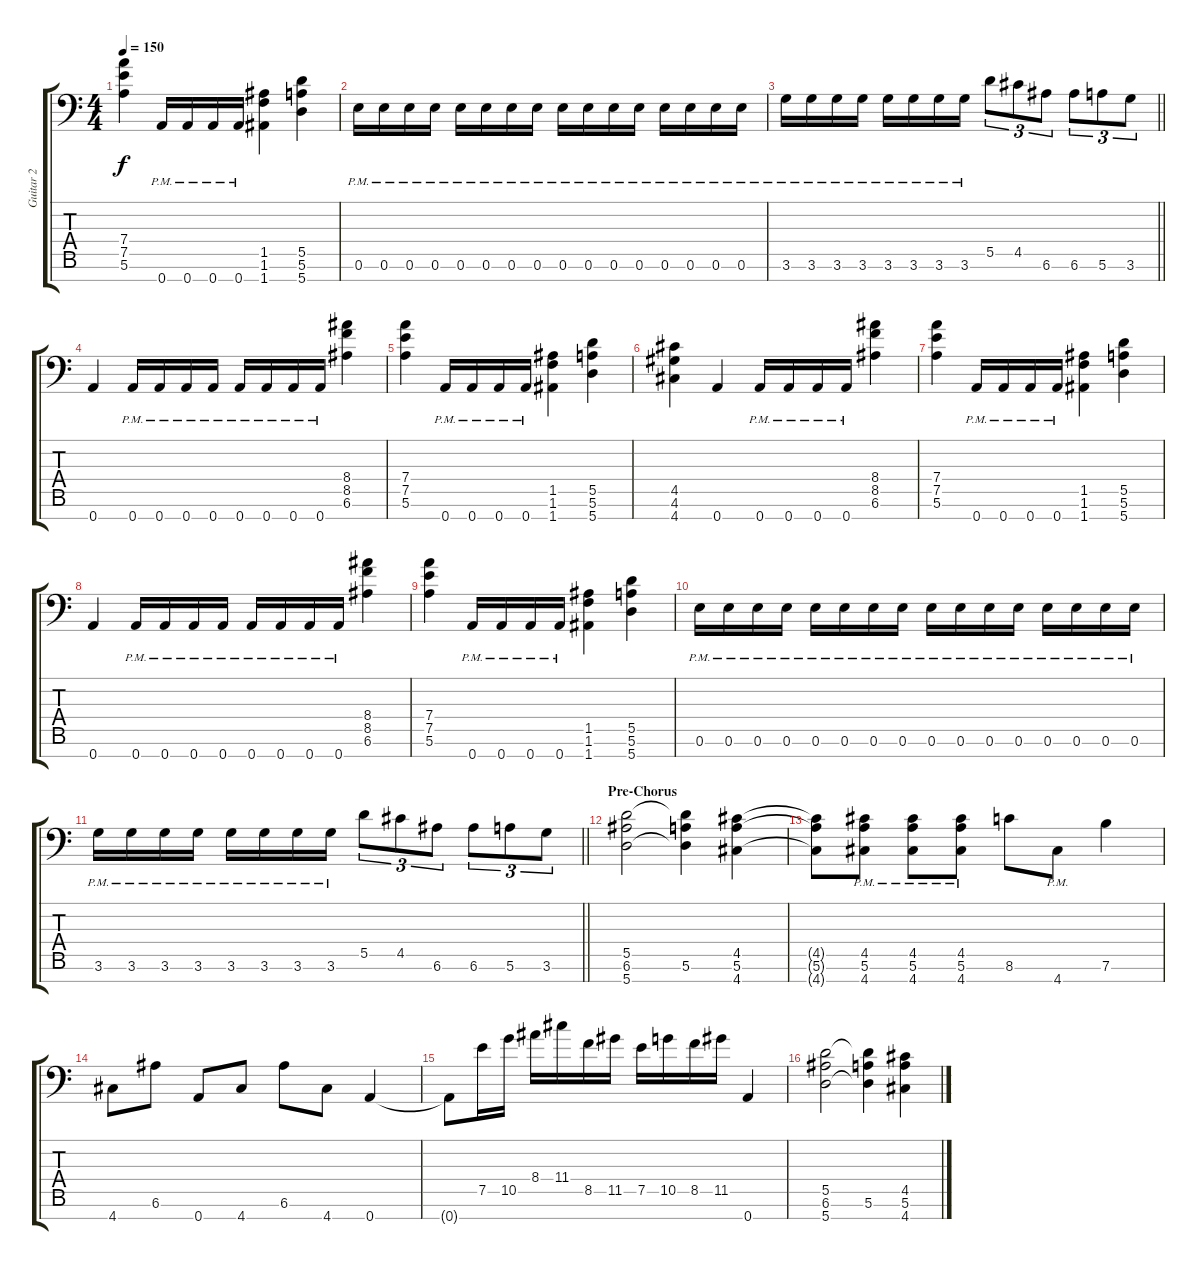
\track ("Guitar 2" "Guitar 2") {instrument overdrivenguitar}
\staff {score tabs}
\tuning (E4 B3 G3 D3 A2 E2 A1) {hide}
\ts (4 4)
\tempo 150
\clef f4
\ks c
(7.4 7.5 5.6).4{dy f} 0.7{pm}.16 0.7{pm}.16 0.7{pm}.16 0.7{pm}.16 (1.5 1.6 1.7).4 (5.5 5.6 5.7).4 |
0.6{pm}.16 0.6{pm}.16 0.6{pm}.16 0.6{pm}.16 0.6{pm}.16 0.6{pm}.16 0.6{pm}.16 0.6{pm}.16 0.6{pm}.16 0.6{pm}.16 0.6{pm}.16 0.6{pm}.16 0.6{pm}.16 0.6{pm}.16 0.6{pm}.16 0.6{pm}.16 |
\barLineRight lightlight
3.6{pm}.16 3.6{pm}.16 3.6{pm}.16 3.6{pm}.16 3.6{pm}.16 3.6{pm}.16 3.6{pm}.16 3.6{pm}.16 5.5.8{tu (3 2)} 4.5.8{tu (3 2)} 6.6.8{tu (3 2)} 6.6.8{tu (3 2)} 5.6.8{tu (3 2)} 3.6.8{tu (3 2)} |
0.7.4 0.7{pm}.16 0.7{pm}.16 0.7{pm}.16 0.7{pm}.16 0.7{pm}.16 0.7{pm}.16 0.7{pm}.16 0.7{pm}.16 (8.4 8.5 6.6).4 |
(7.4 7.5 5.6).4 0.7{pm}.16 0.7{pm}.16 0.7{pm}.16 0.7{pm}.16 (1.5 1.6 1.7).4 (5.5 5.6 5.7).4 |
(4.5 4.6 4.7).4 0.7.4 0.7{pm}.16 0.7{pm}.16 0.7{pm}.16 0.7{pm}.16 (8.4 8.5 6.6).4 |
(7.4 7.5 5.6).4 0.7{pm}.16 0.7{pm}.16 0.7{pm}.16 0.7{pm}.16 (1.5 1.6 1.7).4 (5.5 5.6 5.7).4 |
0.7.4 0.7{pm}.16 0.7{pm}.16 0.7{pm}.16 0.7{pm}.16 0.7{pm}.16 0.7{pm}.16 0.7{pm}.16 0.7{pm}.16 (8.4 8.5 6.6).4 |
(7.4 7.5 5.6).4 0.7{pm}.16 0.7{pm}.16 0.7{pm}.16 0.7{pm}.16 (1.5 1.6 1.7).4 (5.5 5.6 5.7).4 |
0.6{pm}.16 0.6{pm}.16 0.6{pm}.16 0.6{pm}.16 0.6{pm}.16 0.6{pm}.16 0.6{pm}.16 0.6{pm}.16 0.6{pm}.16 0.6{pm}.16 0.6{pm}.16 0.6{pm}.16 0.6{pm}.16 0.6{pm}.16 0.6{pm}.16 0.6{pm}.16 |
\barLineRight lightlight
3.6{pm}.16 3.6{pm}.16 3.6{pm}.16 3.6{pm}.16 3.6{pm}.16 3.6{pm}.16 3.6{pm}.16 3.6{pm}.16 5.5.8{tu (3 2)} 4.5.8{tu (3 2)} 6.6.8{tu (3 2)} 6.6.8{tu (3 2)} 5.6.8{tu (3 2)} 3.6.8{tu (3 2)} |
\section ("" "Pre-Chorus")
(5.5 6.6 5.7).2 (5.5{t} 5.6 5.7{t}).4 (4.5 5.6 4.7).4 |
(4.5{t} 5.6{t} 4.7{t}).8 (4.5{pm} 5.6{pm} 4.7{pm}).8 (4.5{pm} 5.6{pm} 4.7{pm}).8 (4.5{pm} 5.6{pm} 4.7{pm}).8 8.6.8 4.7{pm}.8 7.6.4 |
4.7.8 6.6.8 0.7.8 4.7.8 6.6.8 4.7.8 0.7.4 |
0.7{t}.8 7.5.16 10.5.16 8.4.16 11.4.16 8.5.16 11.5.16 7.5.16 10.5.16 8.5.16 11.5.16 0.7.4 |
(5.5 6.6 5.7).2 (5.5{t} 5.6 5.7{t}).4 (4.5 5.6 4.7).4
